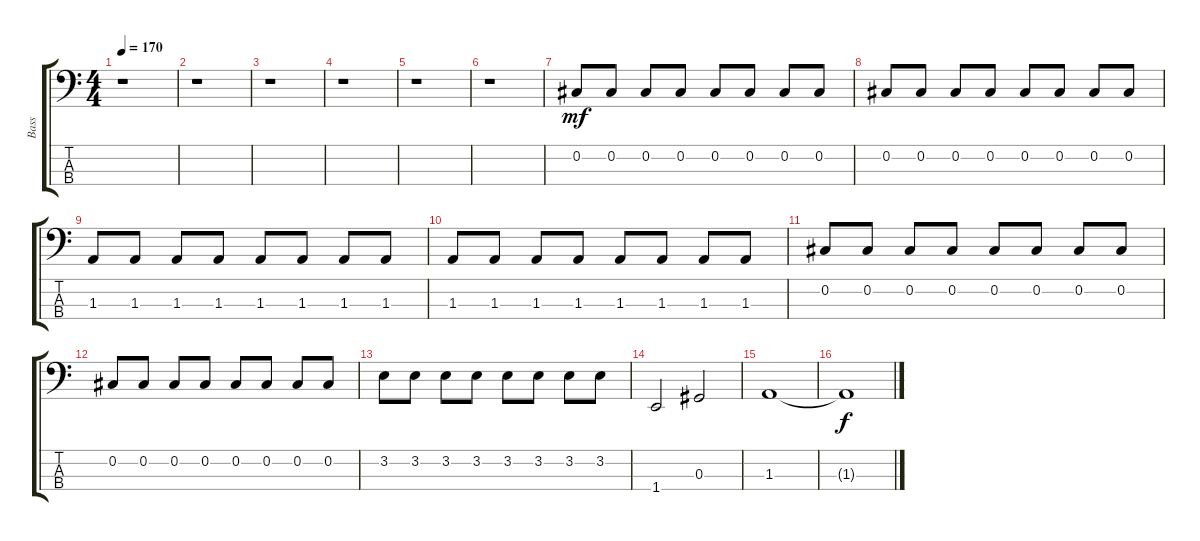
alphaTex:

\track ("Bass" "Bass") {instrument electricbasspick}
\staff {score tabs}
\tuning (Gb2 Db2 Ab1 Eb1) {hide}
\ts (4 4)
\tempo 170
\clef f4
\ks c
r.1{dy mf} |
r.1 |
r.1 |
r.1 |
r.1 |
r.1 |
0.2.8 0.2.8 0.2.8 0.2.8 0.2.8 0.2.8 0.2.8 0.2.8 |
0.2.8 0.2.8 0.2.8 0.2.8 0.2.8 0.2.8 0.2.8 0.2.8 |
1.3.8 1.3.8 1.3.8 1.3.8 1.3.8 1.3.8 1.3.8 1.3.8 |
1.3.8 1.3.8 1.3.8 1.3.8 1.3.8 1.3.8 1.3.8 1.3.8 |
0.2.8 0.2.8 0.2.8 0.2.8 0.2.8 0.2.8 0.2.8 0.2.8 |
0.2.8 0.2.8 0.2.8 0.2.8 0.2.8 0.2.8 0.2.8 0.2.8 |
3.2.8 3.2.8 3.2.8 3.2.8 3.2.8 3.2.8 3.2.8 3.2.8 |
1.4.2 0.3.2 |
1.3.1 |
1.3{t}.1{dy f}
